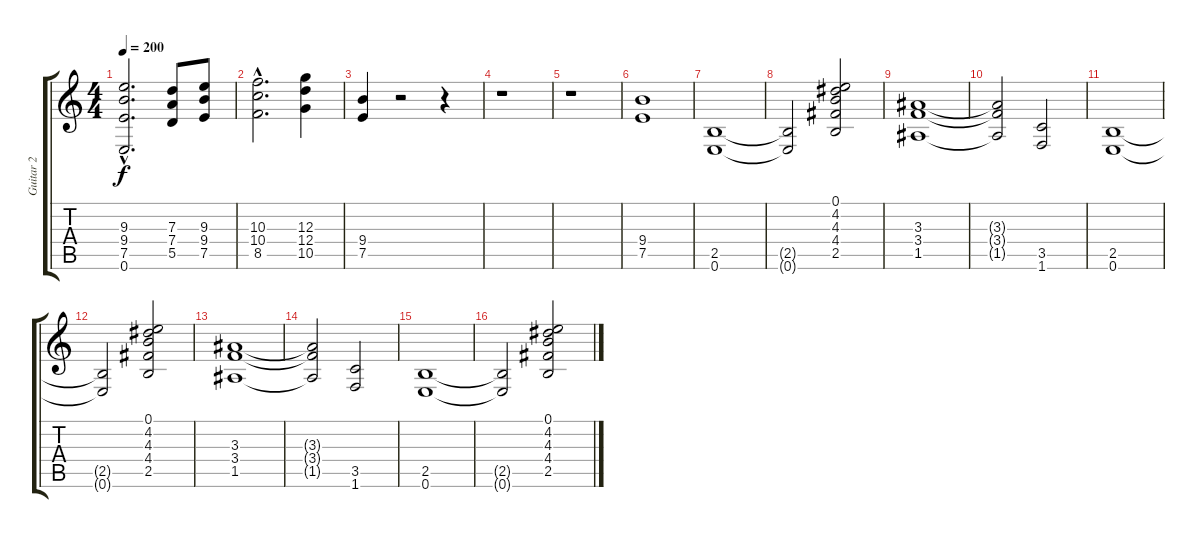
\track ("Guitar 2" "Guitar 2") {instrument overdrivenguitar}
\staff {score tabs}
\tuning (E4 B3 G3 D3 A2 E2) {hide}
\ts (4 4)
\tempo 200
\clef g2
\ks c
(9.3{hac} 9.4{hac} 7.5{hac} 0.6{hac}).2{d dy f instrument overdrivenguitar} (7.3 7.4 5.5).8 (9.3 9.4 7.5).8 |
(10.3{hac} 10.4{hac} 8.5{hac}).2{d} (12.3 12.4 10.5).4 |
(9.4 7.5).4 r.2 r.4 |
r.1 |
r.1 |
(9.4 7.5).1 |
(2.5 0.6).1 |
(2.5{t} 0.6{t}).2 (0.1 4.2 4.3 4.4 2.5).2 |
(3.3 3.4 1.5).1 |
(3.3{t} 3.4{t} 1.5{t}).2 (3.5 1.6).2 |
(2.5 0.6).1 |
(2.5{t} 0.6{t}).2 (0.1 4.2 4.3 4.4 2.5).2 |
(3.3 3.4 1.5).1 |
(3.3{t} 3.4{t} 1.5{t}).2 (3.5 1.6).2 |
(2.5 0.6).1 |
(2.5{t} 0.6{t}).2 (0.1 4.2 4.3 4.4 2.5).2
